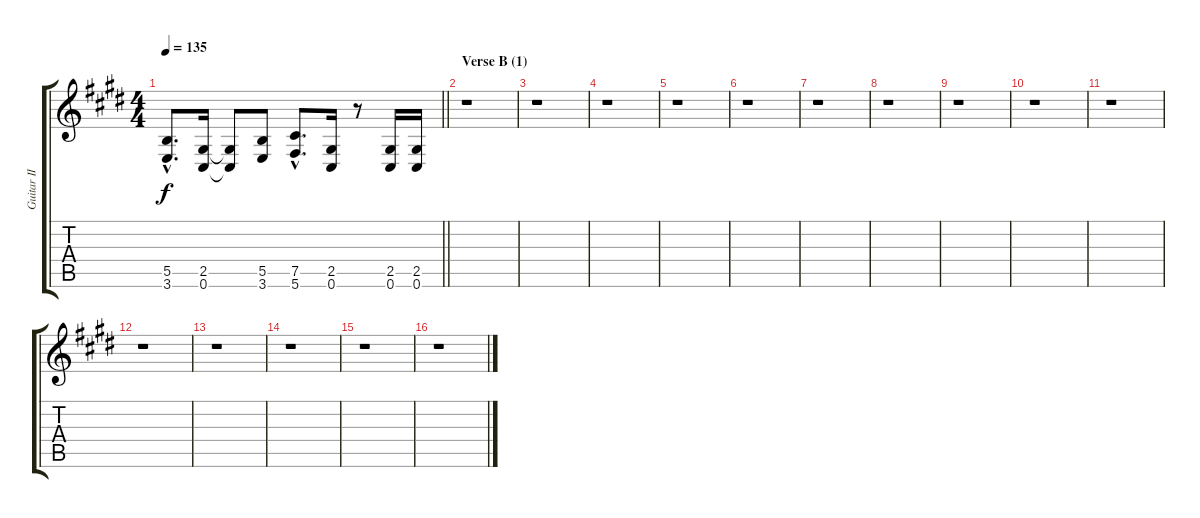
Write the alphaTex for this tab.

\track ("Guitar II" "Guitar II") {instrument distortionguitar}
\staff {score tabs}
\tuning (Db4 Ab3 E3 B2 Gb2 Db2) {hide}
\ts (4 4)
\tempo 135
\clef g2
\barLineRight lightlight
\ks c#minor
(5.5{hac} 3.6{hac}).8{d dy f} (2.5 0.6).16 (2.5{t} 0.6{t}).8 (5.5 3.6).8 (7.5{hac} 5.6{hac}).8{d} (2.5 0.6).16 r.8 (2.5 0.6).16 (2.5 0.6).16 |
\section ("" "Verse B (1)")
r.1 |
r.1 |
r.1 |
r.1 |
r.1 |
r.1 |
r.1 |
r.1 |
r.1 |
r.1 |
r.1 |
r.1 |
r.1 |
r.1 |
r.1
